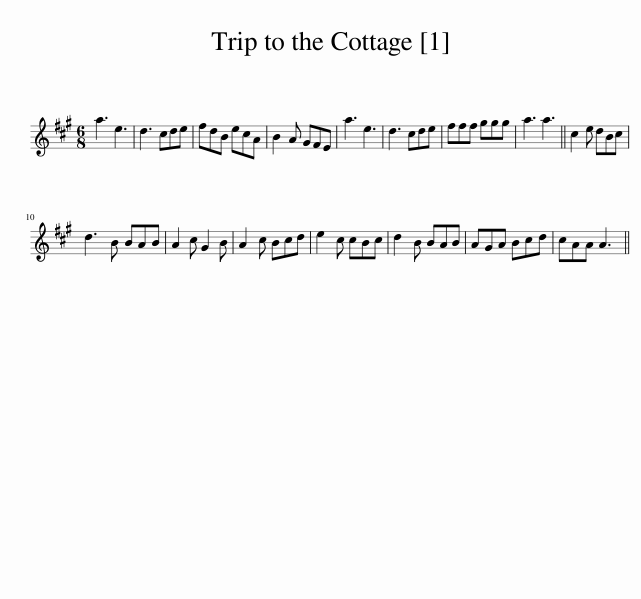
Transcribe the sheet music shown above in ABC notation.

X:1
L:1/8
M:6/8
I:linebreak $
K:A
V:1 treble
V:1
 a3 e3 | d3 cde | fdB ecA | B2 A GFE | a3 e3 | %5
 d3 cde | fff ggg | a3 a3 || c2 e dBc |$ d3 B BAB | %10
 A2 c G2 B | A2 c Bcd | e2 c cBc | d2 B BAB | AGA Bcd | %15
 cAA A3 || %16
